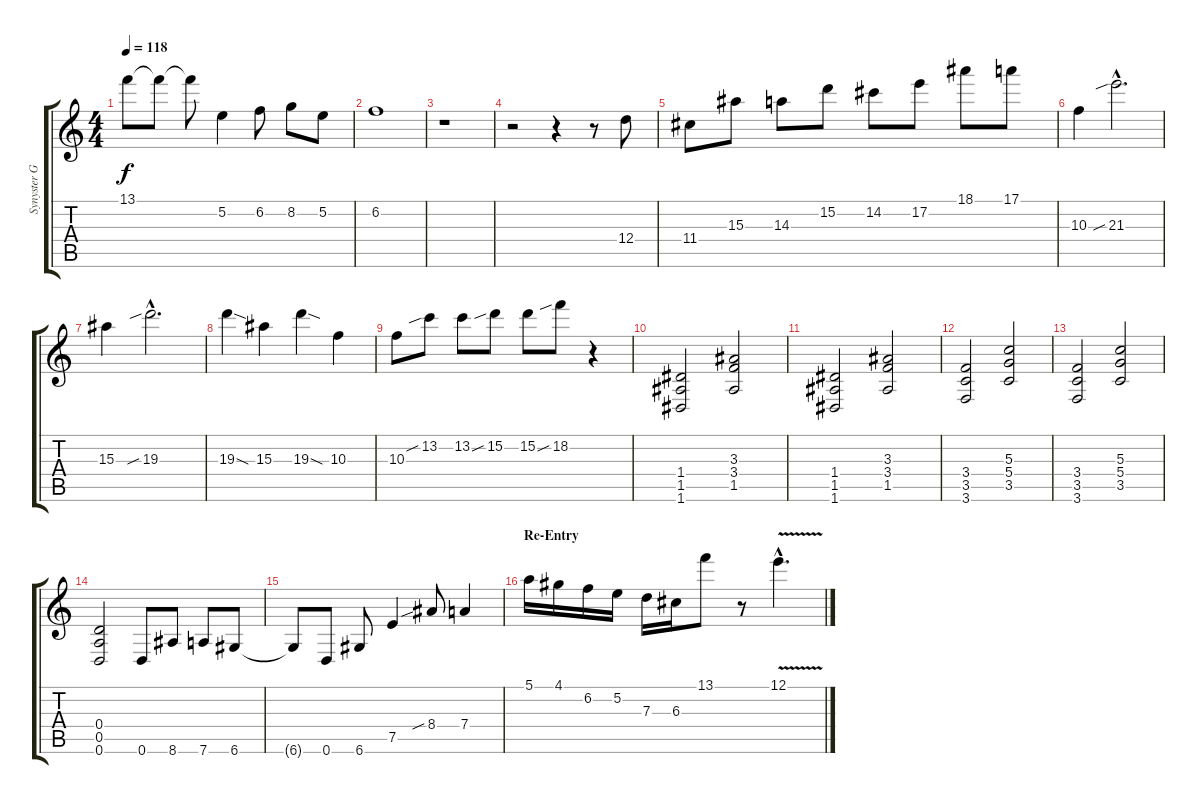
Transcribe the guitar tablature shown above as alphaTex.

\track ("Synyster Gates" "Synyster G") {instrument distortionguitar}
\staff {score tabs}
\tuning (E4 B3 G3 D3 A2 D2) {hide}
\ts (4 4)
\tempo 118
\clef g2
\ks c
13.1{t}.8{dy f} 13.1{t}.8 13.1{t}.8 5.2.4 6.2.8 8.2.8 5.2.8 |
6.2.1{volume 10} |
r.1 |
r.2 r.4 r.8 12.4.8{volume 16} |
11.4.8 15.3.8 14.3.8 15.2.8 14.2.8 17.2.8 18.1.8 17.1.8 |
10.3.4 21.3{sib hac}.2{d} |
15.3.4 19.3{sib hac}.2{d} |
19.3{sod}.4 15.3.4 19.3{sod}.4 10.3.4 |
10.3.8 13.2{sib}.8 13.2.8 15.2{sib}.8 15.2.8 18.2{sib}.8 r.4 |
(1.4 1.5 1.6).2 (3.3 3.4 1.5).2 |
(1.4 1.5 1.6).2 (3.3 3.4 1.5).2 |
(3.4 3.5 3.6).2 (5.3 5.4 3.5).2 |
(3.4 3.5 3.6).2 (5.3 5.4 3.5).2 |
(0.4 0.5 0.6).2 0.6.8 8.6.8 7.6.8 6.6.8 |
6.6{t}.8 0.6.8 6.6.8 7.5.4 8.4{sib}.8 7.4.4 |
\section ("" "Re-Entry")
5.1.16 4.1.16 6.2.16 5.2.16 7.3.16 6.3.16 13.1.8 r.8 12.1{v hac}.4{d}
